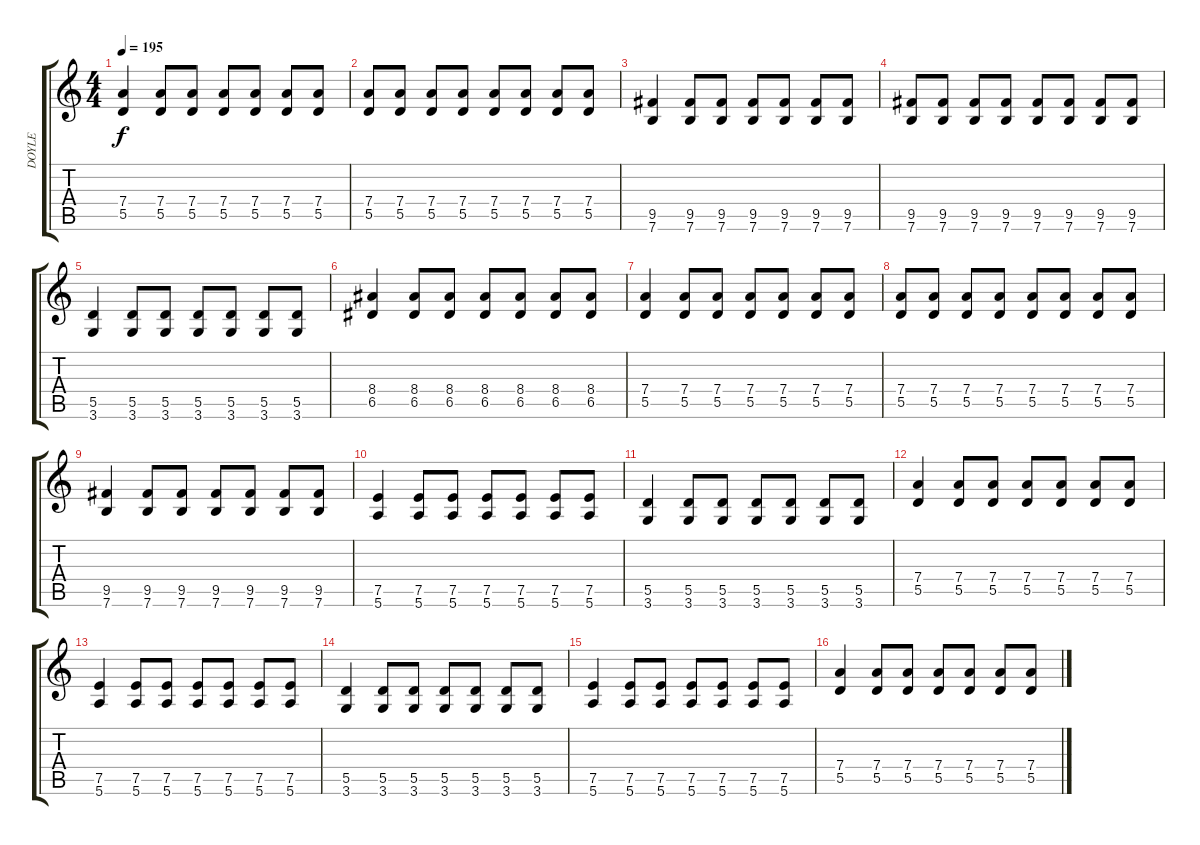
\track ("DOYLE" "DOYLE") {instrument overdrivenguitar}
\staff {score tabs}
\tuning (E4 B3 G3 D3 A2 E2) {hide}
\ts (4 4)
\tempo 195
\clef g2
\ks c
(7.4 5.5).4{dy f} (7.4 5.5).8 (7.4 5.5).8 (7.4 5.5).8 (7.4 5.5).8 (7.4 5.5).8 (7.4 5.5).8 |
(7.4 5.5).8 (7.4 5.5).8 (7.4 5.5).8 (7.4 5.5).8 (7.4 5.5).8 (7.4 5.5).8 (7.4 5.5).8 (7.4 5.5).8 |
(9.5 7.6).4 (9.5 7.6).8 (9.5 7.6).8 (9.5 7.6).8 (9.5 7.6).8 (9.5 7.6).8 (9.5 7.6).8 |
(9.5 7.6).8 (9.5 7.6).8 (9.5 7.6).8 (9.5 7.6).8 (9.5 7.6).8 (9.5 7.6).8 (9.5 7.6).8 (9.5 7.6).8 |
(5.5 3.6).4 (5.5 3.6).8 (5.5 3.6).8 (5.5 3.6).8 (5.5 3.6).8 (5.5 3.6).8 (5.5 3.6).8 |
(8.4 6.5).4 (8.4 6.5).8 (8.4 6.5).8 (8.4 6.5).8 (8.4 6.5).8 (8.4 6.5).8 (8.4 6.5).8 |
(7.4 5.5).4 (7.4 5.5).8 (7.4 5.5).8 (7.4 5.5).8 (7.4 5.5).8 (7.4 5.5).8 (7.4 5.5).8 |
(7.4 5.5).8 (7.4 5.5).8 (7.4 5.5).8 (7.4 5.5).8 (7.4 5.5).8 (7.4 5.5).8 (7.4 5.5).8 (7.4 5.5).8 |
(9.5 7.6).4 (9.5 7.6).8 (9.5 7.6).8 (9.5 7.6).8 (9.5 7.6).8 (9.5 7.6).8 (9.5 7.6).8 |
(7.5 5.6).4 (7.5 5.6).8 (7.5 5.6).8 (7.5 5.6).8 (7.5 5.6).8 (7.5 5.6).8 (7.5 5.6).8 |
(5.5 3.6).4 (5.5 3.6).8 (5.5 3.6).8 (5.5 3.6).8 (5.5 3.6).8 (5.5 3.6).8 (5.5 3.6).8 |
(7.4 5.5).4 (7.4 5.5).8 (7.4 5.5).8 (7.4 5.5).8 (7.4 5.5).8 (7.4 5.5).8 (7.4 5.5).8 |
(7.5 5.6).4 (7.5 5.6).8 (7.5 5.6).8 (7.5 5.6).8 (7.5 5.6).8 (7.5 5.6).8 (7.5 5.6).8 |
(5.5 3.6).4 (5.5 3.6).8 (5.5 3.6).8 (5.5 3.6).8 (5.5 3.6).8 (5.5 3.6).8 (5.5 3.6).8 |
(7.5 5.6).4 (7.5 5.6).8 (7.5 5.6).8 (7.5 5.6).8 (7.5 5.6).8 (7.5 5.6).8 (7.5 5.6).8 |
(7.4 5.5).4 (7.4 5.5).8 (7.4 5.5).8 (7.4 5.5).8 (7.4 5.5).8 (7.4 5.5).8 (7.4 5.5).8
